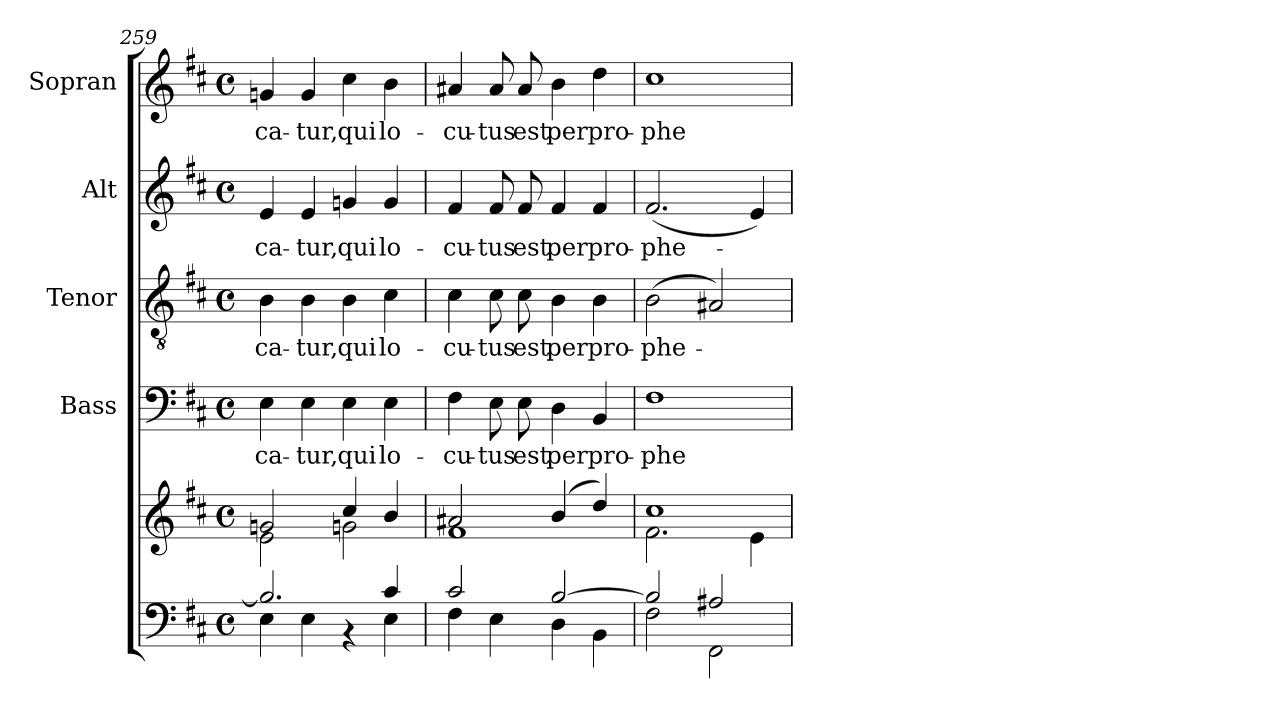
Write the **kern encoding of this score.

**kern	**kern	**kern	**text	**kern	**text	**kern	**text	**kern	**text
*part5	*part5	*part4	*part4	*part3	*part3	*part2	*part2	*part1	*part1
*staff6	*staff5	*staff4	*staff4	*staff3	*staff3	*staff2	*staff2	*staff1	*staff1
*	*	*I"Bass	*	*I"Tenor	*	*I"Alt	*	*I"Sopran	*
*	*	*I'B.	*	*I'T.	*	*I'A.	*	*I'S.	*
*clefF4	*clefG2	*clefF4	*	*clefGv2	*	*clefG2	*	*clefG2	*
*k[f#c#]	*k[f#c#]	*k[f#c#]	*	*k[f#c#]	*	*k[f#c#]	*	*k[f#c#]	*
*D:	*D:	*D:	*	*D:	*	*D:	*	*D:	*
*M4/4	*M4/4	*M4/4	*	*M4/4	*	*M4/4	*	*M4/4	*
*met(c)	*met(c)	*met(c)	*	*met(c)	*	*met(c)	*	*met(c)	*
=259	=259	=259	=259	=259	=259	=259	=259	=259	=259
*^	*^	*	*	*	*	*	*	*	*
!	!	!	!	!	!LO:LY:b	!	!LO:LY:b	!	!LO:LY:b	!	!LO:LY:b
2.B/]	4E\	2gn/	2e\	4E\	-ca-	4B\	-ca-	4e/	-ca-	4gn/	-ca-
!	!	!	!	!	!LO:LY:b	!	!LO:LY:b	!	!LO:LY:b	!	!LO:LY:b
.	4E\	.	.	4E\	-tur,	4B\	-tur,	4e/	-tur,	4g/	-tur,
!	!	!	!	!	!LO:LY:b	!	!LO:LY:b	!	!LO:LY:b	!	!LO:LY:b
.	4r	4cc#/	2gn\	4E\	qui	4B\	qui	4gn/	qui	4cc#\	qui
!	!	!	!	!	!LO:LY:b	!	!LO:LY:b	!	!LO:LY:b	!	!LO:LY:b
4c#/	4E\	4b/	.	4E\	lo-	4c#\	lo-	4g/	lo-	4b\	lo-
=260	=260	=260	=260	=260	=260	=260	=260	=260	=260	=260	=260
!	!	!	!	!	!LO:LY:b	!	!LO:LY:b	!	!LO:LY:b	!	!LO:LY:b
2c#/	4F#\	2a#X/	1f#	4F#\	-cu-	4c#\	-cu-	4f#/	-cu-	4a#X/	-cu-
!	!	!	!	!	!LO:LY:b	!	!LO:LY:b	!	!LO:LY:b	!	!LO:LY:b
.	4E\	.	.	8E\	-tus	8c#\	-tus	8f#/	-tus	8a#/	-tus
!	!	!	!	!	!LO:LY:b	!	!LO:LY:b	!	!LO:LY:b	!	!LO:LY:b
.	.	.	.	8E\	est	8c#\	est	8f#/	est	8a#/	est
!	!	!	!	!	!LO:LY:b	!	!LO:LY:b	!	!LO:LY:b	!	!LO:LY:b
[>2B/	4D\	(<4b/	.	4D\	per	4B\	per	4f#/	per	4b\	per
!	!	!	!	!	!LO:LY:b	!	!LO:LY:b	!	!LO:LY:b	!	!LO:LY:b
.	4BB\	4dd/)	.	4BB/	pro-	4B\	pro-	4f#/	pro-	4dd\	pro-
=261	=261	=261	=261	=261	=261	=261	=261	=261	=261	=261	=261
!	!	!	!	!	!LO:LY:b	!	!LO:LY:b	!	!LO:LY:b	!	!LO:LY:b
2B/]	2F#\	1cc#	2.f#\	1F#	-phe-	(>2B\	-phe-	(<2.f#/	-phe-	1cc#	-phe-
2A#X/	2FF#\	.	.	.	.	2A#X/)	.	.	.	.	.
.	.	.	4e\	.	.	.	.	4e/)	.	.	.
*v	*v	*	*	*	*	*	*	*	*	*	*
*	*v	*v	*	*	*	*	*	*	*	*
=	=	=	=	=	=	=	=	=	=
*-	*-	*-	*-	*-	*-	*-	*-	*-	*-
